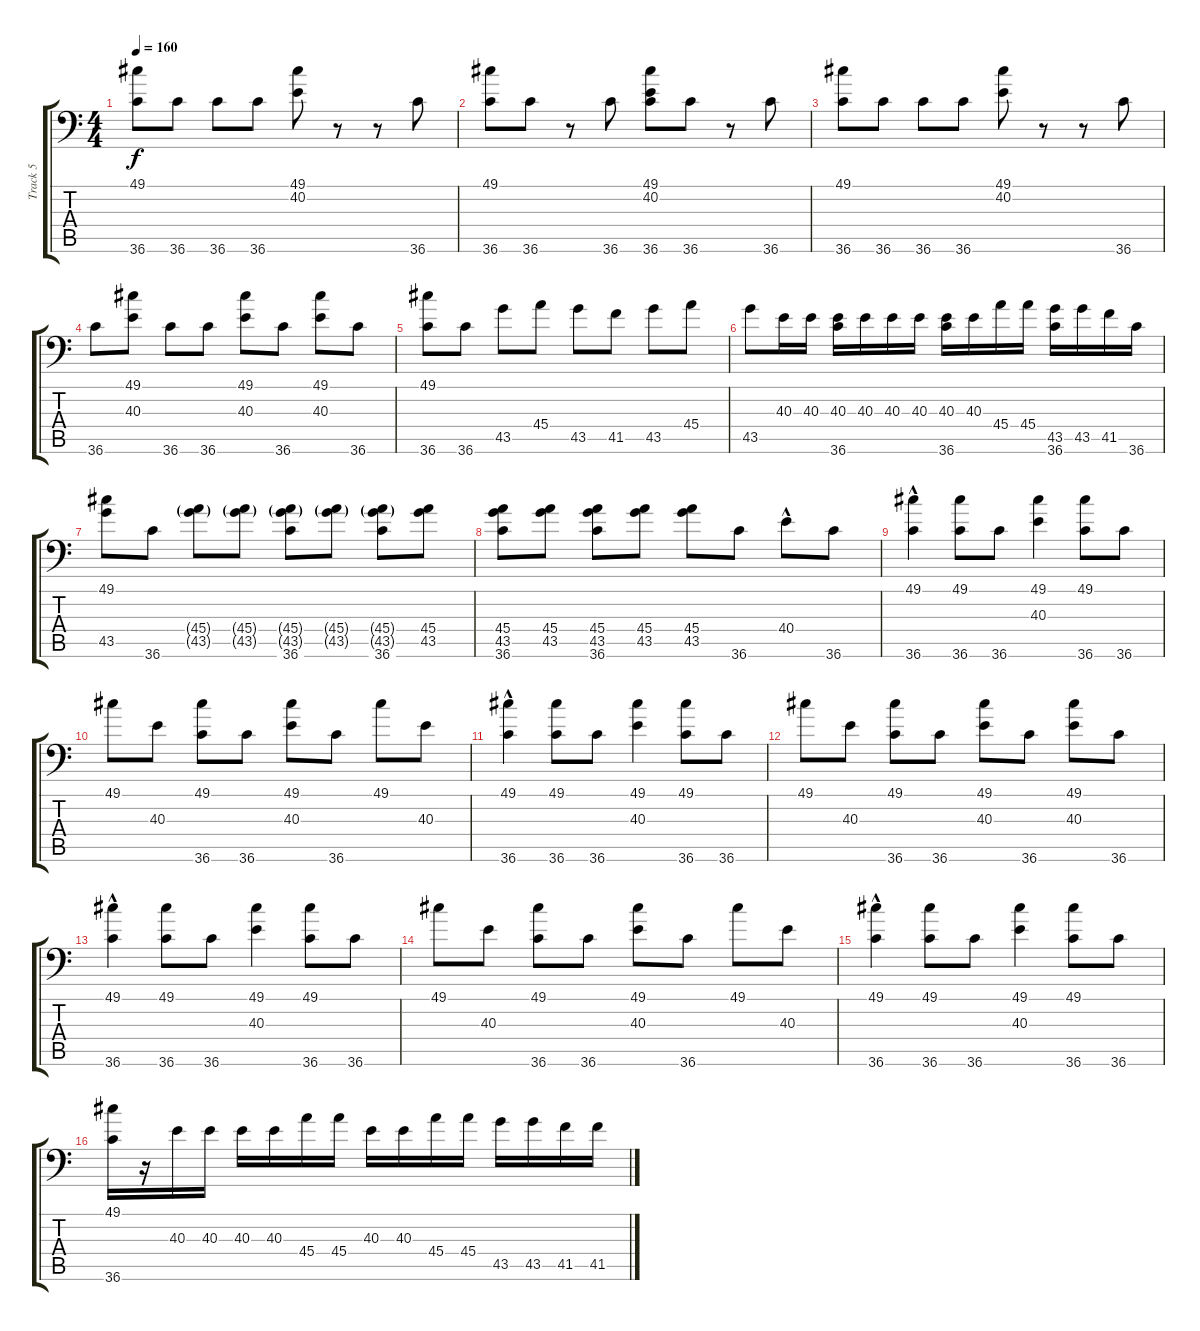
\track ("Track 5" "Track 5") {instrument acousticgrandpiano}
\staff {score tabs}
\tuning (C-1 C-1 C-1 C-1 C-1 C-1) {hide}
\ts (4 4)
\tempo 160
\clef f4
\ks c
(49.1 36.6).8{dy f} 36.6.8 36.6.8 36.6.8 (49.1 40.2).8 r.8 r.8 36.6.8 |
(49.1 36.6).8 36.6.8 r.8 36.6.8 (49.1 40.2 36.6).8 36.6.8 r.8 36.6.8 |
(49.1 36.6).8 36.6.8 36.6.8 36.6.8 (49.1 40.2).8 r.8 r.8 36.6.8 |
36.6.8 (49.1 40.3).8 36.6.8 36.6.8 (49.1 40.3).8 36.6.8 (49.1 40.3).8 36.6.8 |
(49.1 36.6).8 36.6.8 43.5.8 45.4.8 43.5.8 41.5.8 43.5.8 45.4.8 |
43.5.8 40.3.16 40.3.16 (40.3 36.6).16 40.3.16 40.3.16 40.3.16 (40.3 36.6).16 40.3.16 45.4.16 45.4.16 (43.5 36.6).16 43.5.16 41.5.16 36.6.16 |
(49.1 43.5).8 36.6.8 (45.4{g} 43.5{g}).8 (45.4{g} 43.5{g}).8 (45.4{g} 43.5{g} 36.6).8 (45.4{g} 43.5{g}).8 (45.4{g} 43.5{g} 36.6).8 (45.4 43.5).8 |
(45.4 43.5 36.6).8 (45.4 43.5).8 (45.4 43.5 36.6).8 (45.4 43.5).8 (45.4 43.5).8 36.6.8 40.4{hac}.8 36.6.8 |
(49.1{hac} 36.6).4 (49.1 36.6).8 36.6.8 (49.1 40.3).4 (49.1 36.6).8 36.6.8 |
49.1.8 40.3.8 (49.1 36.6).8 36.6.8 (49.1 40.3).8 36.6.8 49.1.8 40.3.8 |
(49.1{hac} 36.6).4 (49.1 36.6).8 36.6.8 (49.1 40.3).4 (49.1 36.6).8 36.6.8 |
49.1.8 40.3.8 (49.1 36.6).8 36.6.8 (49.1 40.3).8 36.6.8 (49.1 40.3).8 36.6.8 |
(49.1{hac} 36.6).4 (49.1 36.6).8 36.6.8 (49.1 40.3).4 (49.1 36.6).8 36.6.8 |
49.1.8 40.3.8 (49.1 36.6).8 36.6.8 (49.1 40.3).8 36.6.8 49.1.8 40.3.8 |
(49.1{hac} 36.6).4 (49.1 36.6).8 36.6.8 (49.1 40.3).4 (49.1 36.6).8 36.6.8 |
(49.1 36.6).16 r.16 40.3.16 40.3.16 40.3.16 40.3.16 45.4.16 45.4.16 40.3.16 40.3.16 45.4.16 45.4.16 43.5.16 43.5.16 41.5.16 41.5.16
